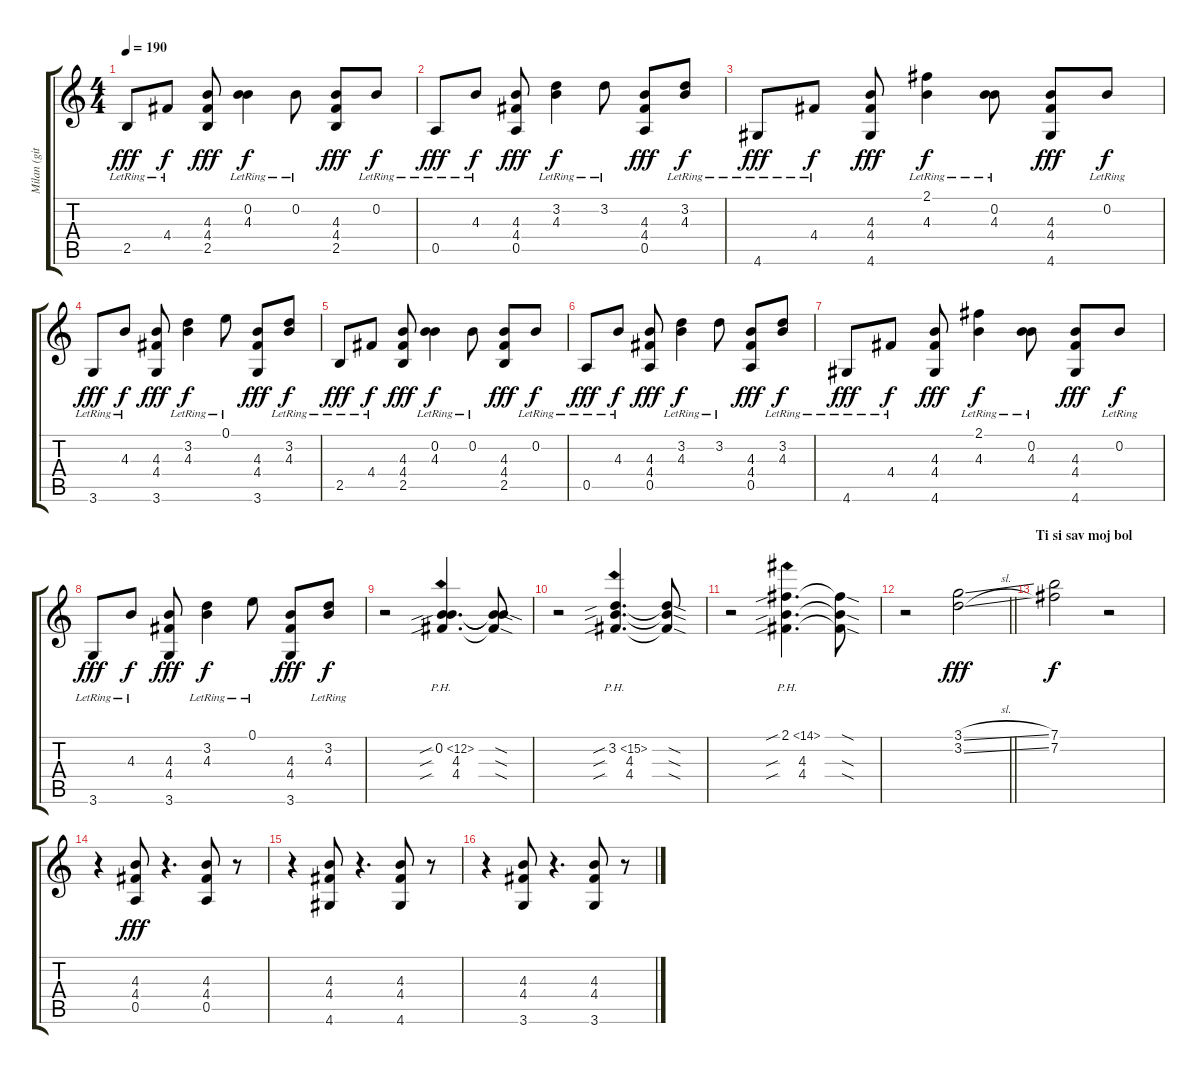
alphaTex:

\track ("Milan (gitara)" "Milan (git") {instrument electricguitarclean}
\staff {score tabs}
\tuning (E4 B3 G3 D3 A2 E2) {hide}
\ts (4 4)
\tempo 190
\clef g2
\ks c
2.5{lr}.8{dy fff} 4.4{lr}.8{dy f} (4.3 4.4 2.5).8{dy fff} (0.2{lr} 4.3{lr}).4{dy f} 0.2{lr}.8 (4.3 4.4 2.5).8{dy fff} 0.2{lr}.8{dy f} |
0.5{lr}.8{dy fff} 4.3{lr}.8{dy f} (4.3 4.4 0.5).8{dy fff} (3.2{lr} 4.3{lr}).4{dy f} 3.2{lr}.8 (4.3 4.4 0.5).8{dy fff} (3.2{lr} 4.3{lr}).8{dy f} |
4.6{lr}.8{dy fff} 4.4{lr}.8{dy f} (4.3 4.4 4.6).8{dy fff} (2.1{lr} 4.3{lr}).4{dy f} (0.2{lr} 4.3{lr}).8 (4.3 4.4 4.6).8{dy fff} 0.2{lr}.8{dy f} |
3.6{lr}.8{dy fff} 4.3{lr}.8{dy f} (4.3 4.4 3.6).8{dy fff} (3.2{lr} 4.3{lr}).4{dy f} 0.1{lr}.8 (4.3 4.4 3.6).8{dy fff} (3.2{lr} 4.3{lr}).8{dy f} |
2.5{lr}.8{dy fff} 4.4{lr}.8{dy f} (4.3 4.4 2.5).8{dy fff} (0.2{lr} 4.3{lr}).4{dy f} 0.2{lr}.8 (4.3 4.4 2.5).8{dy fff} 0.2{lr}.8{dy f} |
0.5{lr}.8{dy fff} 4.3{lr}.8{dy f} (4.3 4.4 0.5).8{dy fff} (3.2{lr} 4.3{lr}).4{dy f} 3.2{lr}.8 (4.3 4.4 0.5).8{dy fff} (3.2{lr} 4.3{lr}).8{dy f} |
4.6{lr}.8{dy fff} 4.4{lr}.8{dy f} (4.3 4.4 4.6).8{dy fff} (2.1{lr} 4.3{lr}).4{dy f} (0.2{lr} 4.3{lr}).8 (4.3 4.4 4.6).8{dy fff} 0.2{lr}.8{dy f} |
3.6{lr}.8{dy fff} 4.3{lr}.8{dy f} (4.3 4.4 3.6).8{dy fff} (3.2{lr} 4.3{lr}).4{dy f} 0.1{lr}.8 (4.3 4.4 3.6).8{dy fff} (3.2{lr} 4.3{lr}).8{dy f} |
r.2{instrument overdrivenguitar} (0.2{ph 12 sib} 4.3{sib} 4.4{sib}).4{d} (0.2{sod t} 4.3{sod t} 4.4{sod t}).8 |
r.2 (3.2{ph 12 sib} 4.3{sib} 4.4{sib}).4{d} (3.2{sod t} 4.3{sod t} 4.4{sod t}).8 |
r.2 (2.1{ph 12 sib} 4.3{sib} 4.4{sib}).4{d} (2.1{sod t} 4.3{sod t} 4.4{sod t}).8 |
\barLineRight lightlight
r.2 (3.1{sl} 3.2{sl}).2{dy fff} |
\section ("" "Ti si sav moj bol")
(7.1 7.2).2{dy f} r.2 |
r.4{instrument electricguitarclean} (4.3 4.4 0.5).8{dy fff} r.4{d} (4.3 4.4 0.5).8 r.8 |
r.4 (4.3 4.4 4.6).8 r.4{d} (4.3 4.4 4.6).8 r.8 |
r.4 (4.3 4.4 3.6).8 r.4{d} (4.3 4.4 3.6).8 r.8
